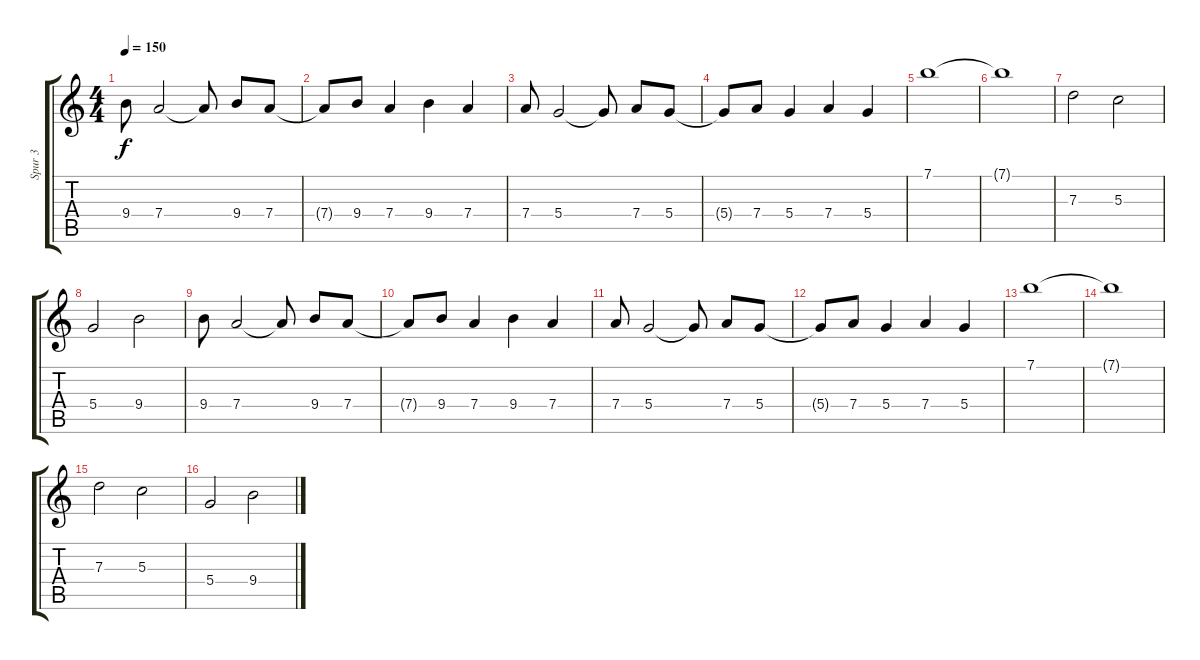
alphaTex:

\track ("Spur 3" "Spur 3") {instrument acousticguitarnylon}
\staff {score tabs}
\tuning (E4 B3 G3 D3 A2 E2) {hide}
\ts (4 4)
\tempo 150
\clef g2
\ks c
9.4.8{dy f} 7.4.2 7.4{t}.8 9.4.8 7.4.8 |
7.4{t}.8 9.4.8 7.4.4 9.4.4 7.4.4 |
7.4.8 5.4.2 5.4{t}.8 7.4.8 5.4.8 |
5.4{t}.8 7.4.8 5.4.4 7.4.4 5.4.4 |
7.1.1 |
7.1{t}.1 |
7.3.2 5.3.2 |
5.4.2 9.4.2 |
9.4.8 7.4.2 7.4{t}.8 9.4.8 7.4.8 |
7.4{t}.8 9.4.8 7.4.4 9.4.4 7.4.4 |
7.4.8 5.4.2 5.4{t}.8 7.4.8 5.4.8 |
5.4{t}.8 7.4.8 5.4.4 7.4.4 5.4.4 |
7.1.1 |
7.1{t}.1 |
7.3.2 5.3.2 |
5.4.2 9.4.2
